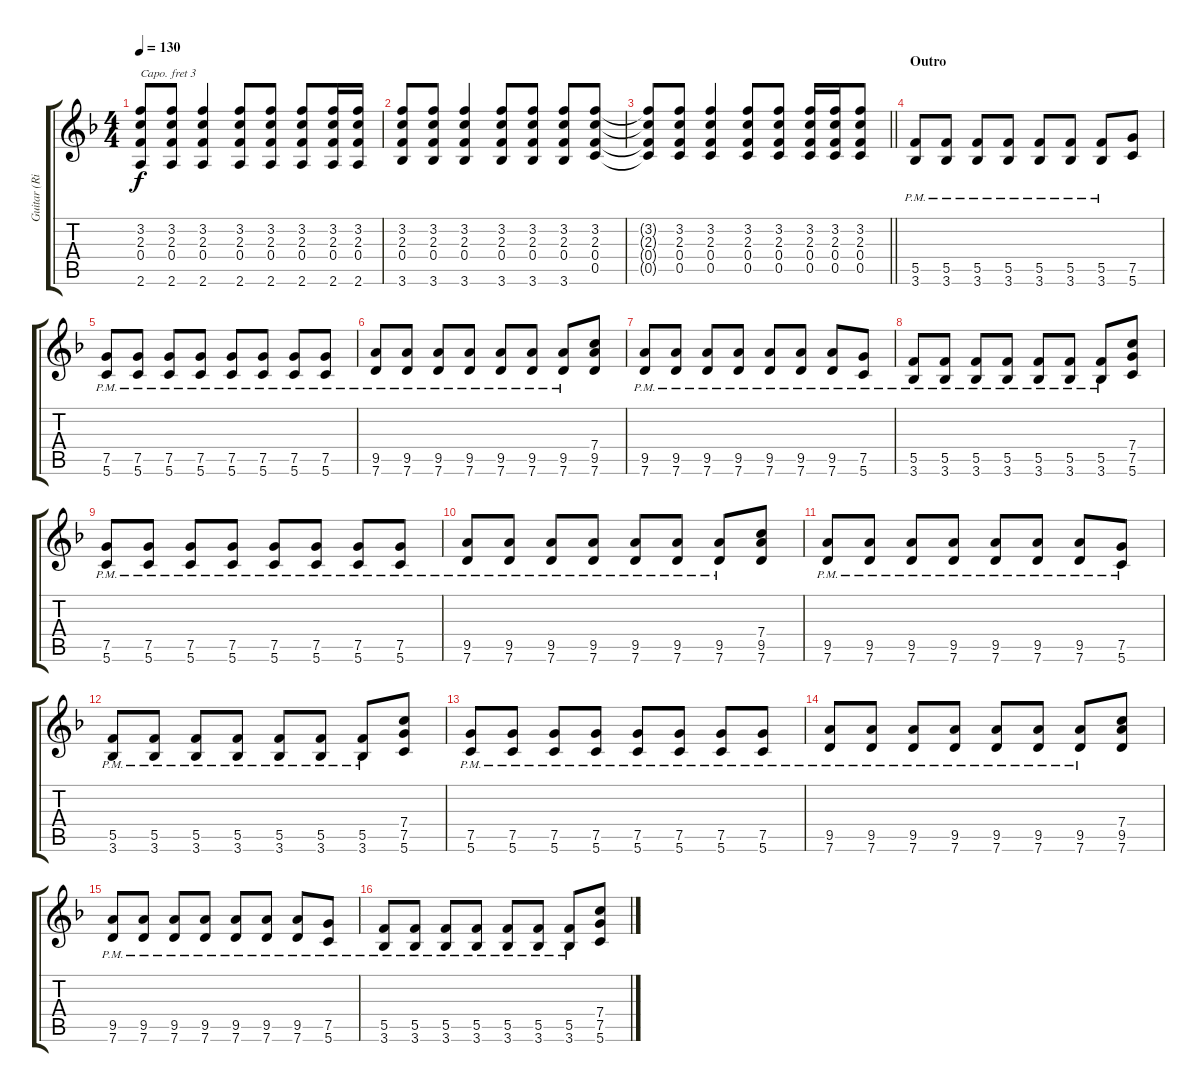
\track ("Guitar (Right)" "Guitar (Ri") {instrument overdrivenguitar}
\staff {score tabs}
\capo 3
\tuning (E4 B3 G3 D3 A2 E2) {hide}
\ts (4 4)
\tempo 130
\clef g2
\ks f
(3.2{t} 2.3{t} 0.4{t} 2.6{t}).8{dy f} (3.2 2.3 0.4 2.6).8 (3.2 2.3 0.4 2.6).4 (3.2 2.3 0.4 2.6).8 (3.2 2.3 0.4 2.6).8 (3.2 2.3 0.4 2.6).8 (3.2 2.3 0.4 2.6).16 (3.2 2.3 0.4 2.6).16 |
(3.2 2.3 0.4 3.6).8 (3.2 2.3 0.4 3.6).8 (3.2 2.3 0.4 3.6).4 (3.2 2.3 0.4 3.6).8 (3.2 2.3 0.4 3.6).8 (3.2 2.3 0.4 3.6).8 (3.2 2.3 0.4 0.5).8 |
\barLineRight lightlight
(3.2{t} 2.3{t} 0.4{t} 0.5{t}).8 (3.2 2.3 0.4 0.5).8 (3.2 2.3 0.4 0.5).4 (3.2 2.3 0.4 0.5).8 (3.2 2.3 0.4 0.5).8 (3.2 2.3 0.4 0.5).16 (3.2 2.3 0.4 0.5).16 (3.2 2.3 0.4 0.5).8 |
\section ("" "Outro")
(5.5{pm} 3.6{pm}).8 (5.5{pm} 3.6{pm}).8 (5.5{pm} 3.6{pm}).8 (5.5{pm} 3.6{pm}).8 (5.5{pm} 3.6{pm}).8 (5.5{pm} 3.6{pm}).8 (5.5{pm} 3.6{pm}).8 (7.5 5.6).8 |
(7.5{pm} 5.6{pm}).8 (7.5{pm} 5.6{pm}).8 (7.5{pm} 5.6{pm}).8 (7.5{pm} 5.6{pm}).8 (7.5{pm} 5.6{pm}).8 (7.5{pm} 5.6{pm}).8 (7.5{pm} 5.6{pm}).8 (7.5{pm} 5.6{pm}).8 |
(9.5{pm} 7.6{pm}).8 (9.5{pm} 7.6{pm}).8 (9.5{pm} 7.6{pm}).8 (9.5{pm} 7.6{pm}).8 (9.5{pm} 7.6{pm}).8 (9.5{pm} 7.6{pm}).8 (9.5{pm} 7.6{pm}).8 (7.4 9.5 7.6).8 |
(9.5{pm} 7.6{pm}).8 (9.5{pm} 7.6{pm}).8 (9.5{pm} 7.6{pm}).8 (9.5{pm} 7.6{pm}).8 (9.5{pm} 7.6{pm}).8 (9.5{pm} 7.6{pm}).8 (9.5{pm} 7.6{pm}).8 (7.5{pm} 5.6{pm}).8 |
(5.5{pm} 3.6{pm}).8 (5.5{pm} 3.6{pm}).8 (5.5{pm} 3.6{pm}).8 (5.5{pm} 3.6{pm}).8 (5.5{pm} 3.6{pm}).8 (5.5{pm} 3.6{pm}).8 (5.5{pm} 3.6{pm}).8 (7.4 7.5 5.6).8 |
(7.5{pm} 5.6{pm}).8 (7.5{pm} 5.6{pm}).8 (7.5{pm} 5.6{pm}).8 (7.5{pm} 5.6{pm}).8 (7.5{pm} 5.6{pm}).8 (7.5{pm} 5.6{pm}).8 (7.5{pm} 5.6{pm}).8 (7.5{pm} 5.6{pm}).8 |
(9.5{pm} 7.6{pm}).8 (9.5{pm} 7.6{pm}).8 (9.5{pm} 7.6{pm}).8 (9.5{pm} 7.6{pm}).8 (9.5{pm} 7.6{pm}).8 (9.5{pm} 7.6{pm}).8 (9.5{pm} 7.6{pm}).8 (7.4 9.5 7.6).8 |
(9.5{pm} 7.6{pm}).8 (9.5{pm} 7.6{pm}).8 (9.5{pm} 7.6{pm}).8 (9.5{pm} 7.6{pm}).8 (9.5{pm} 7.6{pm}).8 (9.5{pm} 7.6{pm}).8 (9.5{pm} 7.6{pm}).8 (7.5{pm} 5.6{pm}).8 |
(5.5{pm} 3.6{pm}).8 (5.5{pm} 3.6{pm}).8 (5.5{pm} 3.6{pm}).8 (5.5{pm} 3.6{pm}).8 (5.5{pm} 3.6{pm}).8 (5.5{pm} 3.6{pm}).8 (5.5{pm} 3.6{pm}).8 (7.4 7.5 5.6).8 |
(7.5{pm} 5.6{pm}).8 (7.5{pm} 5.6{pm}).8 (7.5{pm} 5.6{pm}).8 (7.5{pm} 5.6{pm}).8 (7.5{pm} 5.6{pm}).8 (7.5{pm} 5.6{pm}).8 (7.5{pm} 5.6{pm}).8 (7.5{pm} 5.6{pm}).8 |
(9.5{pm} 7.6{pm}).8 (9.5{pm} 7.6{pm}).8 (9.5{pm} 7.6{pm}).8 (9.5{pm} 7.6{pm}).8 (9.5{pm} 7.6{pm}).8 (9.5{pm} 7.6{pm}).8 (9.5{pm} 7.6{pm}).8 (7.4 9.5 7.6).8 |
(9.5{pm} 7.6{pm}).8 (9.5{pm} 7.6{pm}).8 (9.5{pm} 7.6{pm}).8 (9.5{pm} 7.6{pm}).8 (9.5{pm} 7.6{pm}).8 (9.5{pm} 7.6{pm}).8 (9.5{pm} 7.6{pm}).8 (7.5{pm} 5.6{pm}).8 |
(5.5{pm} 3.6{pm}).8 (5.5{pm} 3.6{pm}).8 (5.5{pm} 3.6{pm}).8 (5.5{pm} 3.6{pm}).8 (5.5{pm} 3.6{pm}).8 (5.5{pm} 3.6{pm}).8 (5.5{pm} 3.6{pm}).8 (7.4 7.5 5.6).8
